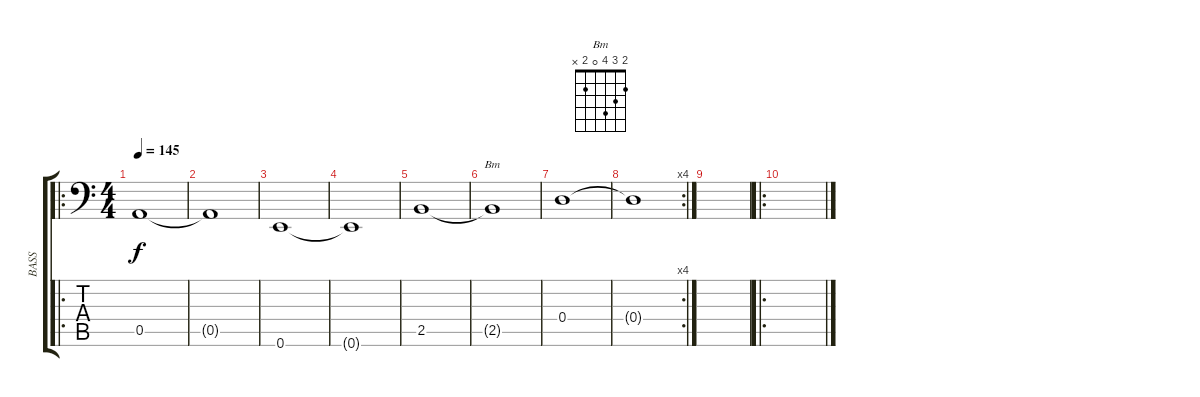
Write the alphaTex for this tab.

\track ("BASS" "BASS") {instrument electricbassfinger}
\staff {score tabs}
\tuning (E3 B2 G2 D2 A1 E1) {hide}
\chord ("Bm" 2 3 4 0 2 x)
\ro
\ts (4 4)
\tempo 145
\clef f4
\ks c
0.5.1{dy f instrument electricbassfinger} |
0.5{t}.1 |
0.6.1 |
0.6{t}.1 |
2.5.1 |
2.5{t}.1{ch "Bm"} |
0.4.1 |
\rc 4
0.4{t}.1 |
|
\ro
